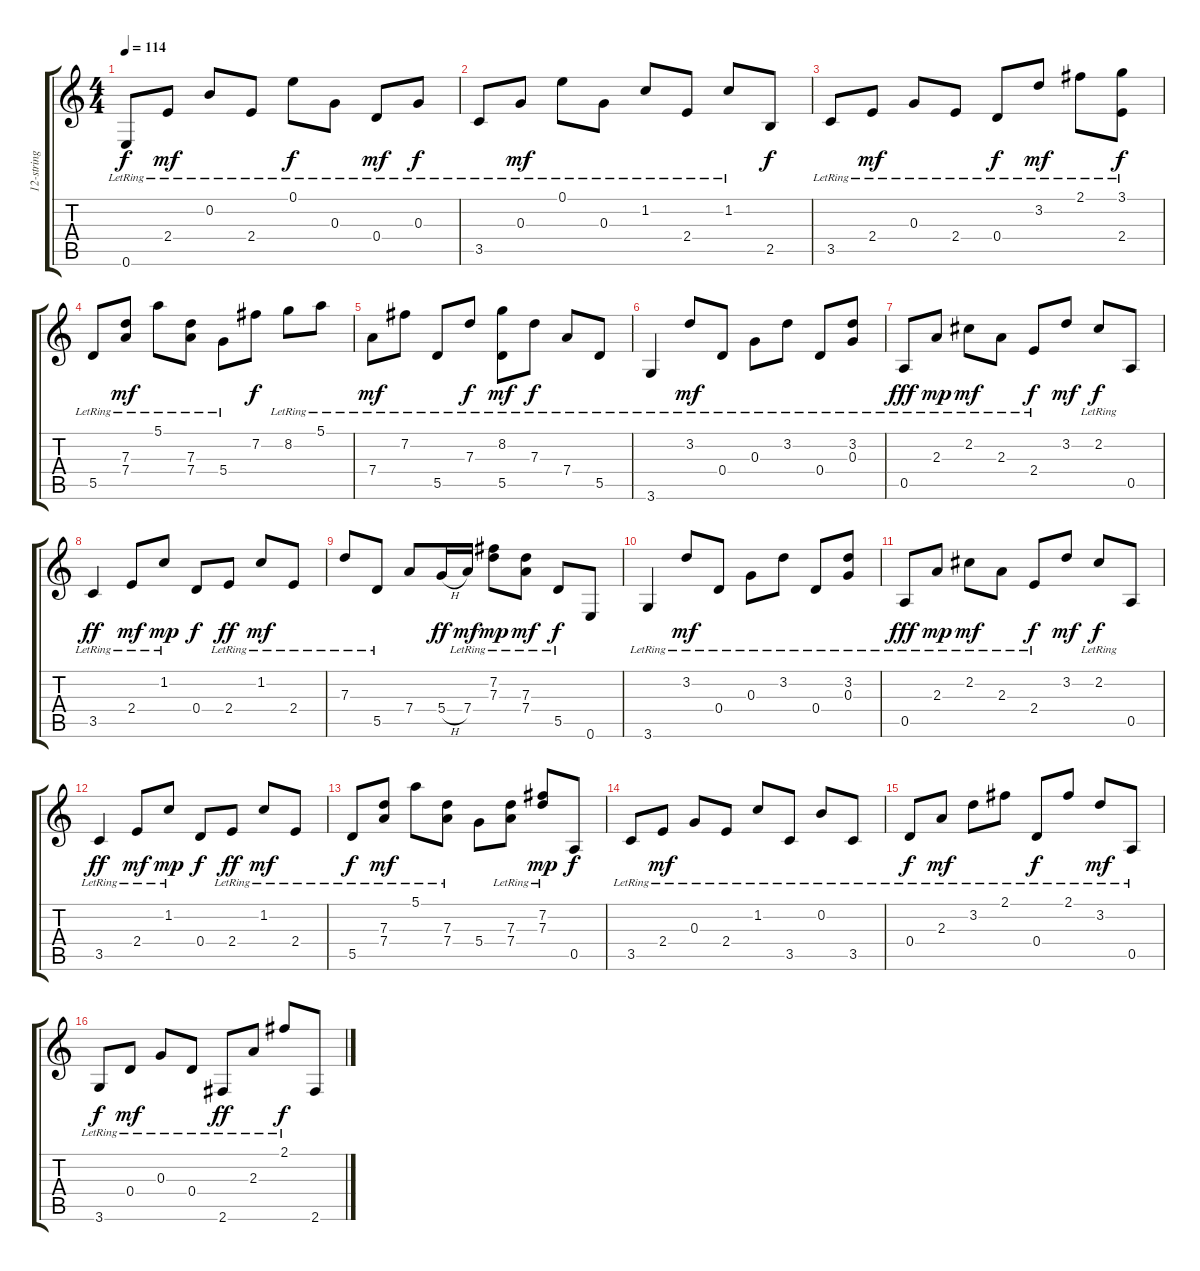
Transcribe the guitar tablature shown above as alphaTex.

\track ("12-string Guitar" "12-string ") {instrument acousticguitarsteel}
\staff {score tabs}
\tuning (E4 B3 G3 D3 A2 E2) {hide}
\ts (4 4)
\tempo 114
\clef g2
\ks c
0.6{lr}.8{dy f} 2.4{lr}.8{dy mf} 0.2{lr}.8 2.4{lr}.8 0.1{lr}.8{dy f} 0.3{lr}.8 0.4{lr}.8{dy mf} 0.3{lr}.8{dy f} |
3.5{lr}.8 0.3{lr}.8{dy mf} 0.1{lr}.8 0.3{lr}.8 1.2{lr}.8 2.4{lr}.8 1.2{lr}.8 2.5.8{dy f} |
3.5{lr}.8 2.4{lr}.8{dy mf} 0.3{lr}.8 2.4{lr}.8 0.4{lr}.8{dy f} 3.2{lr}.8{dy mf} 2.1{lr}.8 (3.1{lr} 2.4{lr}).8{dy f} |
5.5{lr}.8 (7.3{lr} 7.4{lr}).8{dy mf} 5.1{lr}.8 (7.3{lr} 7.4).8 5.4{lr}.8 7.2.8{dy f} 8.2{lr}.8 5.1{lr}.8 |
7.4{lr}.8{dy mf} 7.2{lr}.8 5.5{lr}.8 7.3{lr}.8{dy f} (8.2 5.5{lr}).8{dy mf} 7.3{lr}.8{dy f} 7.4{lr}.8 5.5{lr}.8 |
3.6{lr}.4{volume 10} 3.2{lr}.8{dy mf} 0.4{lr}.8 0.3{lr}.8 3.2{lr}.8 0.4{lr}.8 (3.2{lr} 0.3{lr}).8 |
0.5{lr}.8{dy fff} 2.3{lr}.8{dy mp} 2.2{lr}.8{dy mf} 2.3{lr}.8 2.4{lr}.8{dy f} 3.2.8{dy mf} 2.2{lr}.8{dy f} 0.5.8 |
3.5{lr}.4{dy ff} 2.4{lr}.8{dy mf} 1.2{lr}.8{dy mp} 0.4.8{dy f} 2.4{lr}.8{dy ff} 1.2{lr}.8{dy mf} 2.4{lr}.8 |
7.3{lr}.8 5.5{lr}.8 7.4.8 5.4{h}.16{dy ff} 7.4{lr}.16{dy mf} (7.2{lr} 7.3).8{dy mp} (7.3 7.4{lr}).8{dy mf} 5.5{lr}.8{dy f} 0.6.8 |
3.6{lr}.4 3.2{lr}.8{dy mf} 0.4{lr}.8 0.3{lr}.8 3.2{lr}.8 0.4{lr}.8 (3.2{lr} 0.3{lr}).8 |
0.5{lr}.8{dy fff} 2.3{lr}.8{dy mp} 2.2{lr}.8{dy mf} 2.3{lr}.8 2.4{lr}.8{dy f} 3.2.8{dy mf} 2.2{lr}.8{dy f} 0.5.8 |
3.5{lr}.4{dy ff} 2.4{lr}.8{dy mf} 1.2{lr}.8{dy mp} 0.4.8{dy f} 2.4{lr}.8{dy ff} 1.2{lr}.8{dy mf} 2.4{lr}.8 |
5.5{lr}.8{dy f} (7.3{lr} 7.4{lr}).8{dy mf} 5.1{lr}.8 (7.3{lr} 7.4).8 5.4.8 (7.3 7.4{lr}).8 (7.2{lr} 7.3{lr}).8{dy mp} 0.5.8{dy f} |
3.5{lr}.8 2.4{lr}.8{dy mf} 0.3{lr}.8 2.4{lr}.8 1.2{lr}.8 3.5{lr}.8 0.2{lr}.8 3.5{lr}.8 |
0.4{lr}.8{dy f} 2.3{lr}.8{dy mf} 3.2{lr}.8 2.1{lr}.8 0.4{lr}.8{dy f} 2.1{lr}.8 3.2{lr}.8{dy mf} 0.5{lr}.8 |
3.6{lr}.8{dy f} 0.4{lr}.8{dy mf} 0.3{lr}.8 0.4{lr}.8 2.6{lr}.8{dy ff} 2.3{lr}.8 2.1{lr}.8{dy f} 2.6.8
